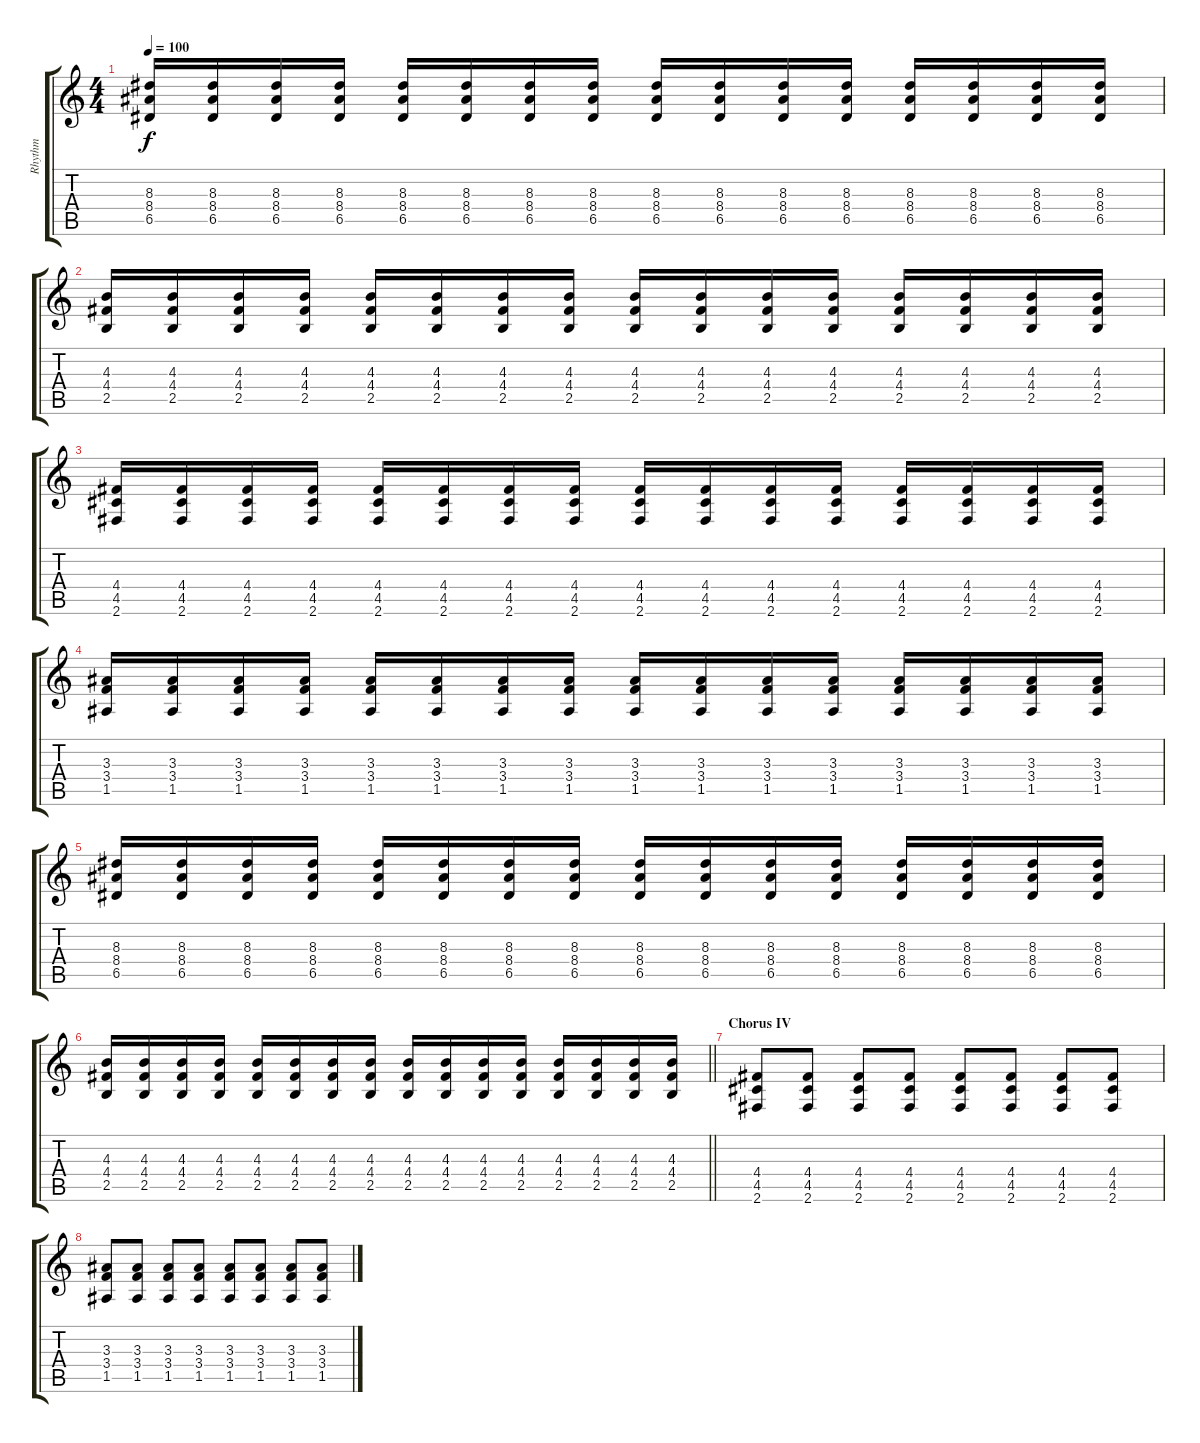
\track ("Rhythm" "Rhythm") {instrument overdrivenguitar}
\staff {score tabs}
\tuning (E4 B3 G3 D3 A2 E2) {hide}
\ts (4 4)
\tempo 100
\clef g2
\ks c
(8.3 8.4 6.5).16{dy f} (8.3 8.4 6.5).16 (8.3 8.4 6.5).16 (8.3 8.4 6.5).16 (8.3 8.4 6.5).16 (8.3 8.4 6.5).16 (8.3 8.4 6.5).16 (8.3 8.4 6.5).16 (8.3 8.4 6.5).16 (8.3 8.4 6.5).16 (8.3 8.4 6.5).16 (8.3 8.4 6.5).16 (8.3 8.4 6.5).16 (8.3 8.4 6.5).16 (8.3 8.4 6.5).16 (8.3 8.4 6.5).16 |
(4.3 4.4 2.5).16 (4.3 4.4 2.5).16 (4.3 4.4 2.5).16 (4.3 4.4 2.5).16 (4.3 4.4 2.5).16 (4.3 4.4 2.5).16 (4.3 4.4 2.5).16 (4.3 4.4 2.5).16 (4.3 4.4 2.5).16 (4.3 4.4 2.5).16 (4.3 4.4 2.5).16 (4.3 4.4 2.5).16 (4.3 4.4 2.5).16 (4.3 4.4 2.5).16 (4.3 4.4 2.5).16 (4.3 4.4 2.5).16 |
(4.4 4.5 2.6).16 (4.4 4.5 2.6).16 (4.4 4.5 2.6).16 (4.4 4.5 2.6).16 (4.4 4.5 2.6).16 (4.4 4.5 2.6).16 (4.4 4.5 2.6).16 (4.4 4.5 2.6).16 (4.4 4.5 2.6).16 (4.4 4.5 2.6).16 (4.4 4.5 2.6).16 (4.4 4.5 2.6).16 (4.4 4.5 2.6).16 (4.4 4.5 2.6).16 (4.4 4.5 2.6).16 (4.4 4.5 2.6).16 |
(3.3 3.4 1.5).16 (3.3 3.4 1.5).16 (3.3 3.4 1.5).16 (3.3 3.4 1.5).16 (3.3 3.4 1.5).16 (3.3 3.4 1.5).16 (3.3 3.4 1.5).16 (3.3 3.4 1.5).16 (3.3 3.4 1.5).16 (3.3 3.4 1.5).16 (3.3 3.4 1.5).16 (3.3 3.4 1.5).16 (3.3 3.4 1.5).16 (3.3 3.4 1.5).16 (3.3 3.4 1.5).16 (3.3 3.4 1.5).16 |
(8.3 8.4 6.5).16 (8.3 8.4 6.5).16 (8.3 8.4 6.5).16 (8.3 8.4 6.5).16 (8.3 8.4 6.5).16 (8.3 8.4 6.5).16 (8.3 8.4 6.5).16 (8.3 8.4 6.5).16 (8.3 8.4 6.5).16 (8.3 8.4 6.5).16 (8.3 8.4 6.5).16 (8.3 8.4 6.5).16 (8.3 8.4 6.5).16 (8.3 8.4 6.5).16 (8.3 8.4 6.5).16 (8.3 8.4 6.5).16 |
\barLineRight lightlight
(4.3 4.4 2.5).16 (4.3 4.4 2.5).16 (4.3 4.4 2.5).16 (4.3 4.4 2.5).16 (4.3 4.4 2.5).16 (4.3 4.4 2.5).16 (4.3 4.4 2.5).16 (4.3 4.4 2.5).16 (4.3 4.4 2.5).16 (4.3 4.4 2.5).16 (4.3 4.4 2.5).16 (4.3 4.4 2.5).16 (4.3 4.4 2.5).16 (4.3 4.4 2.5).16 (4.3 4.4 2.5).16 (4.3 4.4 2.5).16 |
\section ("" "Chorus IV")
(4.4 4.5 2.6).8 (4.4 4.5 2.6).8 (4.4 4.5 2.6).8 (4.4 4.5 2.6).8 (4.4 4.5 2.6).8 (4.4 4.5 2.6).8 (4.4 4.5 2.6).8 (4.4 4.5 2.6).8 |
(3.3 3.4 1.5).8 (3.3 3.4 1.5).8 (3.3 3.4 1.5).8 (3.3 3.4 1.5).8 (3.3 3.4 1.5).8 (3.3 3.4 1.5).8 (3.3 3.4 1.5).8 (3.3 3.4 1.5).8
